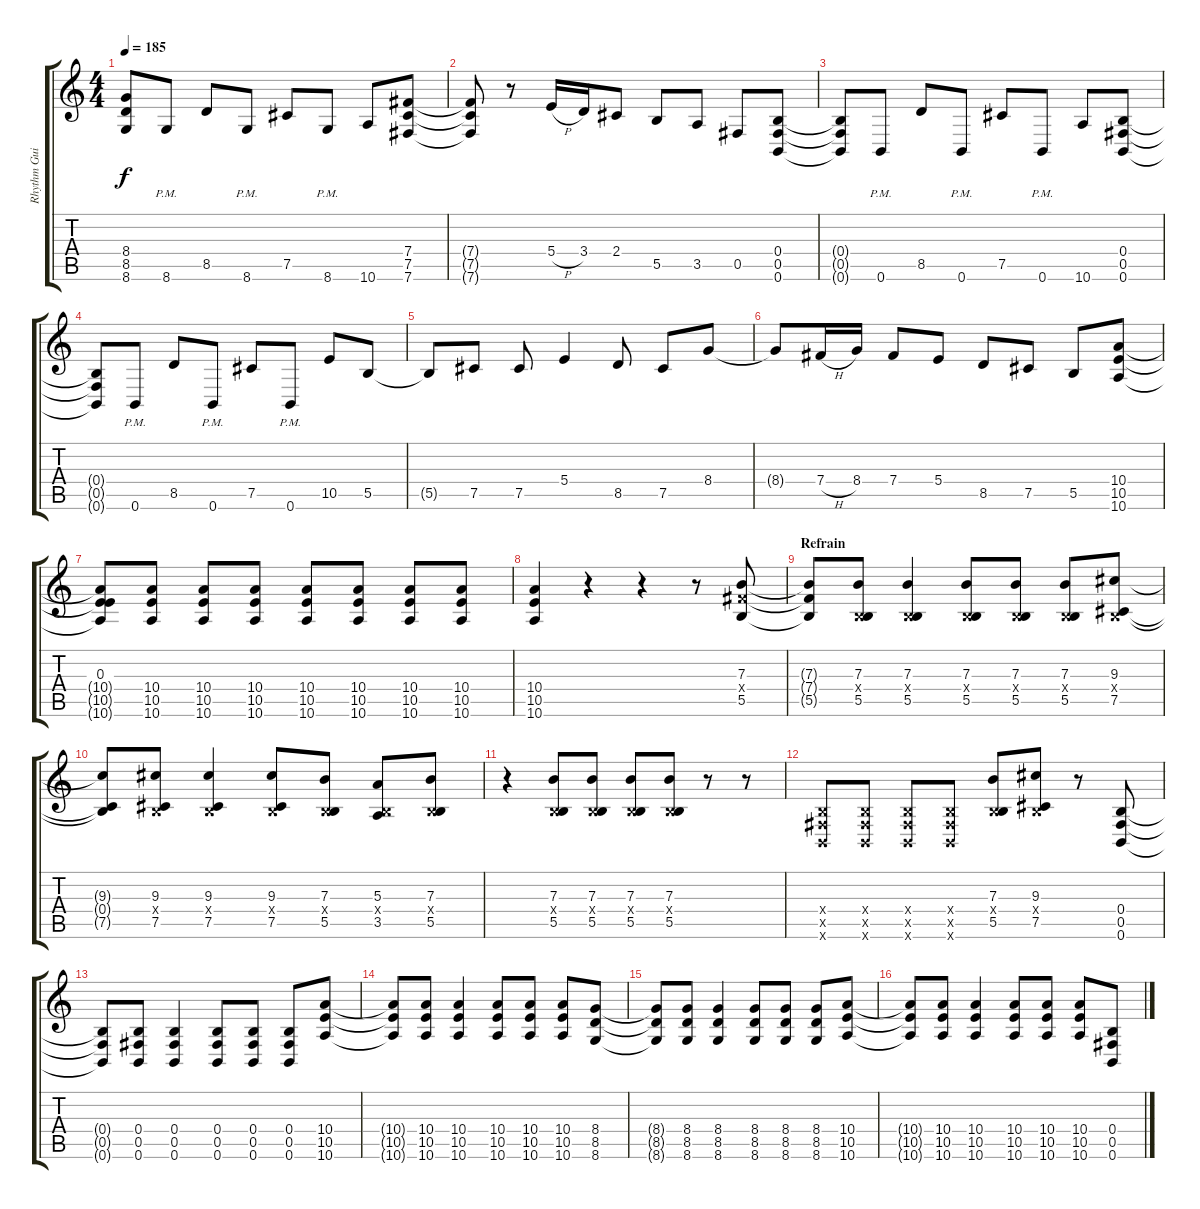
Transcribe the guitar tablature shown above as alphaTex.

\track ("Rhythm Guitar - Kevin" "Rhythm Gui") {instrument distortionguitar}
\staff {score tabs}
\tuning (Db4 Ab3 E3 B2 Gb2 B1) {hide}
\ts (4 4)
\tempo 185
\clef g2
\ks c
(8.4{t} 8.5{t} 8.6{t}).8{dy f} 8.6{pm}.8 8.5.8 8.6{pm}.8 7.5.8 8.6{pm}.8 10.6.8 (7.4 7.5 7.6).8 |
(7.4{t} 7.5{t} 7.6{t}).8 r.8 5.4{h}.16 3.4.16 2.4.8 5.5.8 3.5.8 0.5.8 (0.4 0.5 0.6).8 |
(0.4{t} 0.5{t} 0.6{t}).8 0.6{pm}.8 8.5.8 0.6{pm}.8 7.5.8 0.6{pm}.8 10.6.8 (0.4 0.5 0.6).8 |
(0.4{t} 0.5{t} 0.6{t}).8 0.6{pm}.8 8.5.8 0.6{pm}.8 7.5.8 0.6{pm}.8 10.5.8 5.5.8 |
5.5{t}.8 7.5.8 7.5.8 5.4.4 8.5.8 7.5.8 8.4.8 |
8.4{t}.8 7.4{h}.16 8.4.16 7.4.8 5.4.8 8.5.8 7.5.8 5.5.8 (10.4 10.5 10.6).8 |
(0.3 10.4{t} 10.5{t} 10.6{t}).8 (10.4 10.5 10.6).8 (10.4 10.5 10.6).8 (10.4 10.5 10.6).8 (10.4 10.5 10.6).8 (10.4 10.5 10.6).8 (10.4 10.5 10.6).8 (10.4 10.5 10.6).8 |
(10.4 10.5 10.6).4 r.4 r.4 r.8 (7.3 7.4{x} 5.5).8 |
\section ("" "Refrain")
(7.3{t} 7.4{t} 5.5{t}).8 (7.3 0.4{x} 5.5).8 (7.3 0.4{x} 5.5).4 (7.3 0.4{x} 5.5).8 (7.3 0.4{x} 5.5).8 (7.3 0.4{x} 5.5).8 (9.3 0.4{x} 7.5).8 |
(9.3{t} 0.4{t} 7.5{t}).8 (9.3 0.4{x} 7.5).8 (9.3 0.4{x} 7.5).4 (9.3 0.4{x} 7.5).8 (7.3 0.4{x} 5.5).8 (5.3 0.4{x} 3.5).8 (7.3 0.4{x} 5.5).8 |
r.4 (7.3 0.4{x} 5.5).8 (7.3 0.4{x} 5.5).8 (7.3 0.4{x} 5.5).8 (7.3 0.4{x} 5.5).8 r.8 r.8 |
(0.4{x} 0.5{x} 0.6{x}).8 (0.4{x} 0.5{x} 0.6{x}).8 (0.4{x} 0.5{x} 0.6{x}).8 (0.4{x} 0.5{x} 0.6{x}).8 (7.3 0.4{x} 5.5).8 (9.3 0.4{x} 7.5).8 r.8 (0.4 0.5 0.6).8 |
(0.4{t} 0.5{t} 0.6{t}).8 (0.4 0.5 0.6).8 (0.4 0.5 0.6).4 (0.4 0.5 0.6).8 (0.4 0.5 0.6).8 (0.4 0.5 0.6).8 (10.4 10.5 10.6).8 |
(10.4{t} 10.5{t} 10.6{t}).8 (10.4 10.5 10.6).8 (10.4 10.5 10.6).4 (10.4 10.5 10.6).8 (10.4 10.5 10.6).8 (10.4 10.5 10.6).8 (8.4 8.5 8.6).8 |
(8.4{t} 8.5{t} 8.6{t}).8 (8.4 8.5 8.6).8 (8.4 8.5 8.6).4 (8.4 8.5 8.6).8 (8.4 8.5 8.6).8 (8.4 8.5 8.6).8 (10.4 10.5 10.6).8 |
(10.4{t} 10.5{t} 10.6{t}).8 (10.4 10.5 10.6).8 (10.4 10.5 10.6).4 (10.4 10.5 10.6).8 (10.4 10.5 10.6).8 (10.4 10.5 10.6).8 (0.4 0.5 0.6).8
